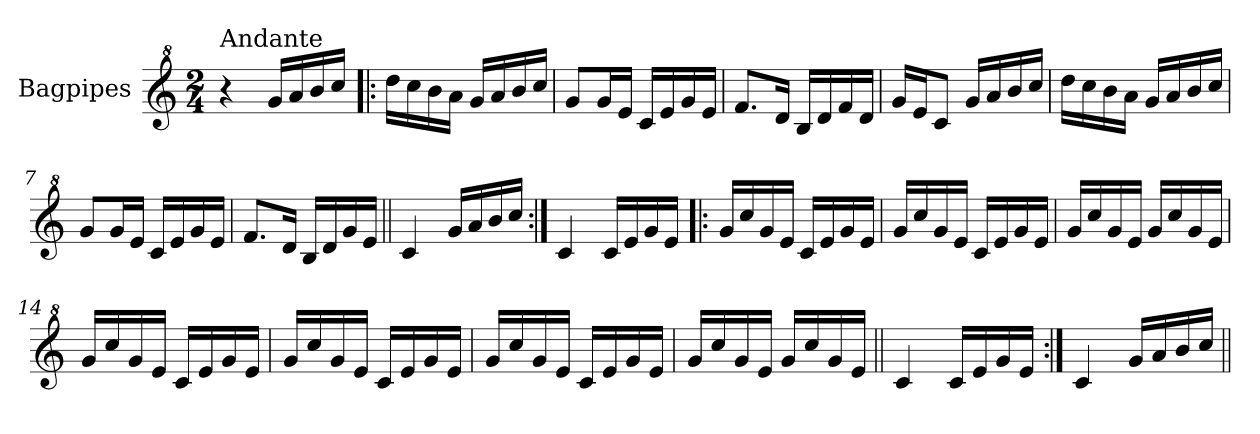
**kern
*part1
*staff1
*I"Bagpipes
*I'Bag
*clefG^2
*k[]
*C:
*M2/4
=1
!LO:TX:a:t=Andante
4r
16gg/LL
16aa/
16bb/
16ccc/JJ
=2!|:
16ddd\LL
16ccc\
16bb\
16aa\JJ
16gg/LL
16aa/
16bb/
16ccc/JJ
=3
8gg/L
16gg/L
16ee/JJ
16cc/LL
16ee/
16gg/
16ee/JJ
=4
8.ff/L
16dd/Jk
16b/LL
16dd/
16ff/
16dd/JJ
=5
16gg/LL
16ee/J
8cc/J
16gg/LL
16aa/
16bb/
16ccc/JJ
=6
16ddd\LL
16ccc\
16bb\
16aa\JJ
16gg/LL
16aa/
16bb/
16ccc/JJ
!!LO:LB:g=z
=7
8gg/L
16gg/L
16ee/JJ
16cc/LL
16ee/
16gg/
16ee/JJ
=8
8.ff/L
16dd/Jk
16b/LL
16dd/
16gg/
16ee/JJ
=9||
4cc/
16gg/LL
16aa/
16bb/
16ccc/JJ
=10:|!
4cc/
16cc/LL
16ee/
16gg/
16ee/JJ
=11!|:
16gg/LL
16ccc/
16gg/
16ee/JJ
16cc/LL
16ee/
16gg/
16ee/JJ
=12
16gg/LL
16ccc/
16gg/
16ee/JJ
16cc/LL
16ee/
16gg/
16ee/JJ
!!LO:LB:g=z
=13
16gg/LL
16ccc/
16gg/
16ee/JJ
16gg/LL
16ccc/
16gg/
16ee/JJ
=14
16gg/LL
16ccc/
16gg/
16ee/JJ
16cc/LL
16ee/
16gg/
16ee/JJ
=15
16gg/LL
16ccc/
16gg/
16ee/JJ
16cc/LL
16ee/
16gg/
16ee/JJ
=16
16gg/LL
16ccc/
16gg/
16ee/JJ
16cc/LL
16ee/
16gg/
16ee/JJ
=17
16gg/LL
16ccc/
16gg/
16ee/JJ
16gg/LL
16ccc/
16gg/
16ee/JJ
=18||
4cc/
16cc/LL
16ee/
16gg/
16ee/JJ
!!LO:LB:g=z
=19:|!
4cc/
16gg/LL
16aa/
16bb/
16ccc/JJ
=||
*-
